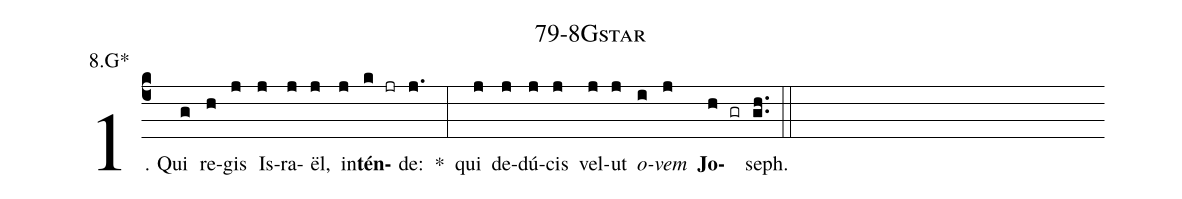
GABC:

name: 79-8Gstar;
annotation: 8.G*;
%%
(c4)1. Qui(g) re(h)gis(j) Is(j)ra(j)ël,(j) in(j)<b>tén</b>(k jr)de:(j.) *(:) qui(j) de(j)dú(j)cis(j) vel(j)ut(j) <i>o</i>(i)<i>vem</i>(j) <b>Jo</b>(h gr)seph.(gh..) (::)
